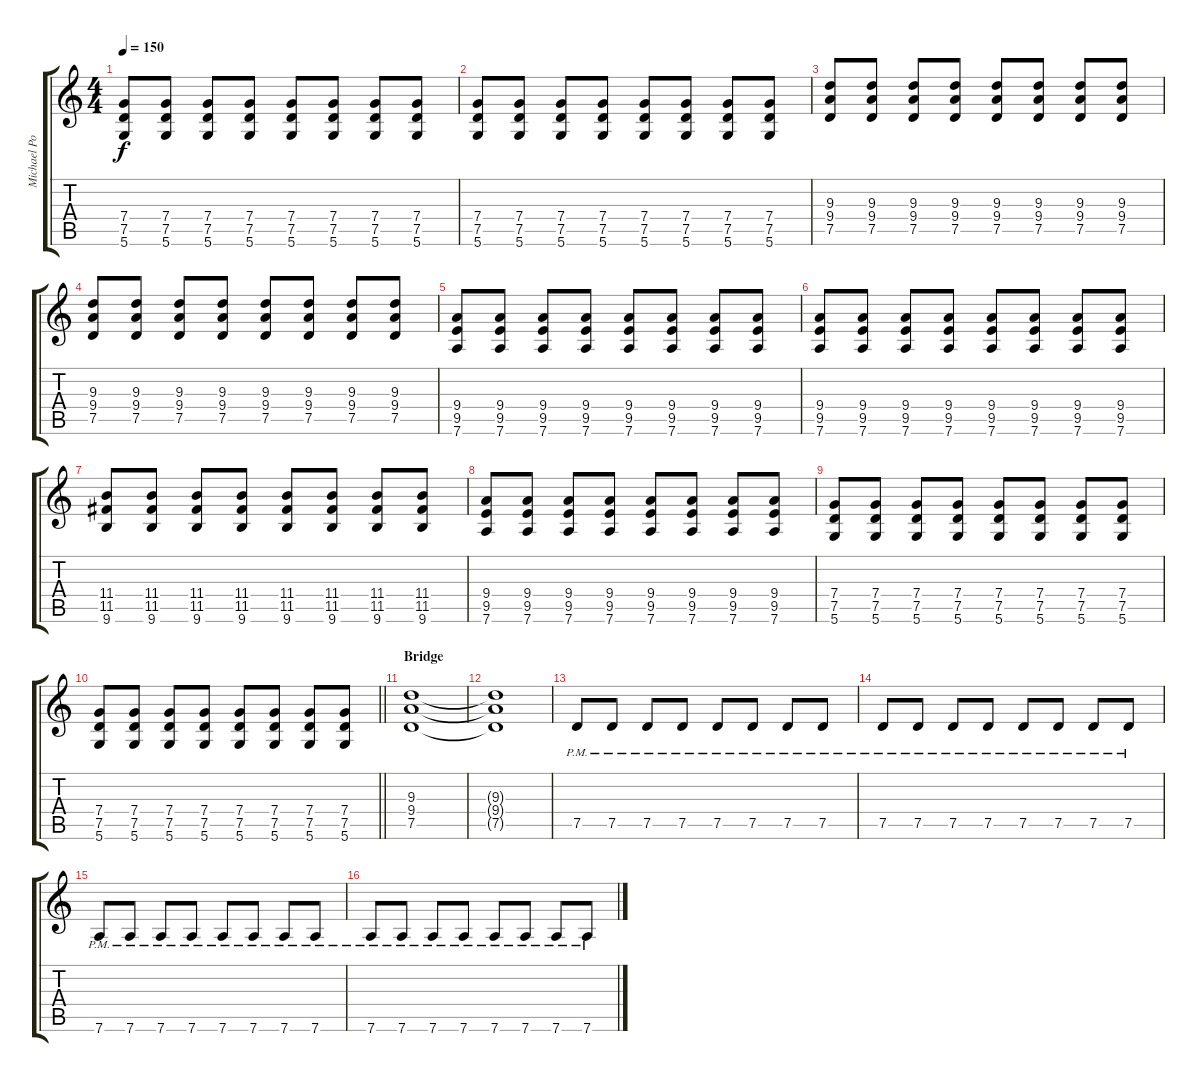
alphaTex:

\track ("Michael Poulsen Rythm " "Michael Po") {instrument distortionguitar}
\staff {score tabs}
\tuning (D4 A3 F3 C3 G2 D2) {hide}
\ts (4 4)
\tempo 150
\clef g2
\ks c
(7.4 7.5 5.6).8{dy f} (7.4 7.5 5.6).8 (7.4 7.5 5.6).8 (7.4 7.5 5.6).8 (7.4 7.5 5.6).8 (7.4 7.5 5.6).8 (7.4 7.5 5.6).8 (7.4 7.5 5.6).8 |
(7.4 7.5 5.6).8 (7.4 7.5 5.6).8 (7.4 7.5 5.6).8 (7.4 7.5 5.6).8 (7.4 7.5 5.6).8 (7.4 7.5 5.6).8 (7.4 7.5 5.6).8 (7.4 7.5 5.6).8 |
(9.3 9.4 7.5).8 (9.3 9.4 7.5).8 (9.3 9.4 7.5).8 (9.3 9.4 7.5).8 (9.3 9.4 7.5).8 (9.3 9.4 7.5).8 (9.3 9.4 7.5).8 (9.3 9.4 7.5).8 |
(9.3 9.4 7.5).8 (9.3 9.4 7.5).8 (9.3 9.4 7.5).8 (9.3 9.4 7.5).8 (9.3 9.4 7.5).8 (9.3 9.4 7.5).8 (9.3 9.4 7.5).8 (9.3 9.4 7.5).8 |
(9.4 9.5 7.6).8 (9.4 9.5 7.6).8 (9.4 9.5 7.6).8 (9.4 9.5 7.6).8 (9.4 9.5 7.6).8 (9.4 9.5 7.6).8 (9.4 9.5 7.6).8 (9.4 9.5 7.6).8 |
(9.4 9.5 7.6).8 (9.4 9.5 7.6).8 (9.4 9.5 7.6).8 (9.4 9.5 7.6).8 (9.4 9.5 7.6).8 (9.4 9.5 7.6).8 (9.4 9.5 7.6).8 (9.4 9.5 7.6).8 |
(11.4 11.5 9.6).8 (11.4 11.5 9.6).8 (11.4 11.5 9.6).8 (11.4 11.5 9.6).8 (11.4 11.5 9.6).8 (11.4 11.5 9.6).8 (11.4 11.5 9.6).8 (11.4 11.5 9.6).8 |
(9.4 9.5 7.6).8 (9.4 9.5 7.6).8 (9.4 9.5 7.6).8 (9.4 9.5 7.6).8 (9.4 9.5 7.6).8 (9.4 9.5 7.6).8 (9.4 9.5 7.6).8 (9.4 9.5 7.6).8 |
(7.4 7.5 5.6).8 (7.4 7.5 5.6).8 (7.4 7.5 5.6).8 (7.4 7.5 5.6).8 (7.4 7.5 5.6).8 (7.4 7.5 5.6).8 (7.4 7.5 5.6).8 (7.4 7.5 5.6).8 |
\barLineRight lightlight
(7.4 7.5 5.6).8 (7.4 7.5 5.6).8 (7.4 7.5 5.6).8 (7.4 7.5 5.6).8 (7.4 7.5 5.6).8 (7.4 7.5 5.6).8 (7.4 7.5 5.6).8 (7.4 7.5 5.6).8 |
\section ("" "Bridge")
(9.3 9.4 7.5).1 |
(9.3{t} 9.4{t} 7.5{t}).1 |
7.5{pm}.8 7.5{pm}.8 7.5{pm}.8 7.5{pm}.8 7.5{pm}.8 7.5{pm}.8 7.5{pm}.8 7.5{pm}.8 |
7.5{pm}.8 7.5{pm}.8 7.5{pm}.8 7.5{pm}.8 7.5{pm}.8 7.5{pm}.8 7.5{pm}.8 7.5{pm}.8 |
7.6{pm}.8 7.6{pm}.8 7.6{pm}.8 7.6{pm}.8 7.6{pm}.8 7.6{pm}.8 7.6{pm}.8 7.6{pm}.8 |
7.6{pm}.8 7.6{pm}.8 7.6{pm}.8 7.6{pm}.8 7.6{pm}.8 7.6{pm}.8 7.6{pm}.8 7.6{pm}.8
